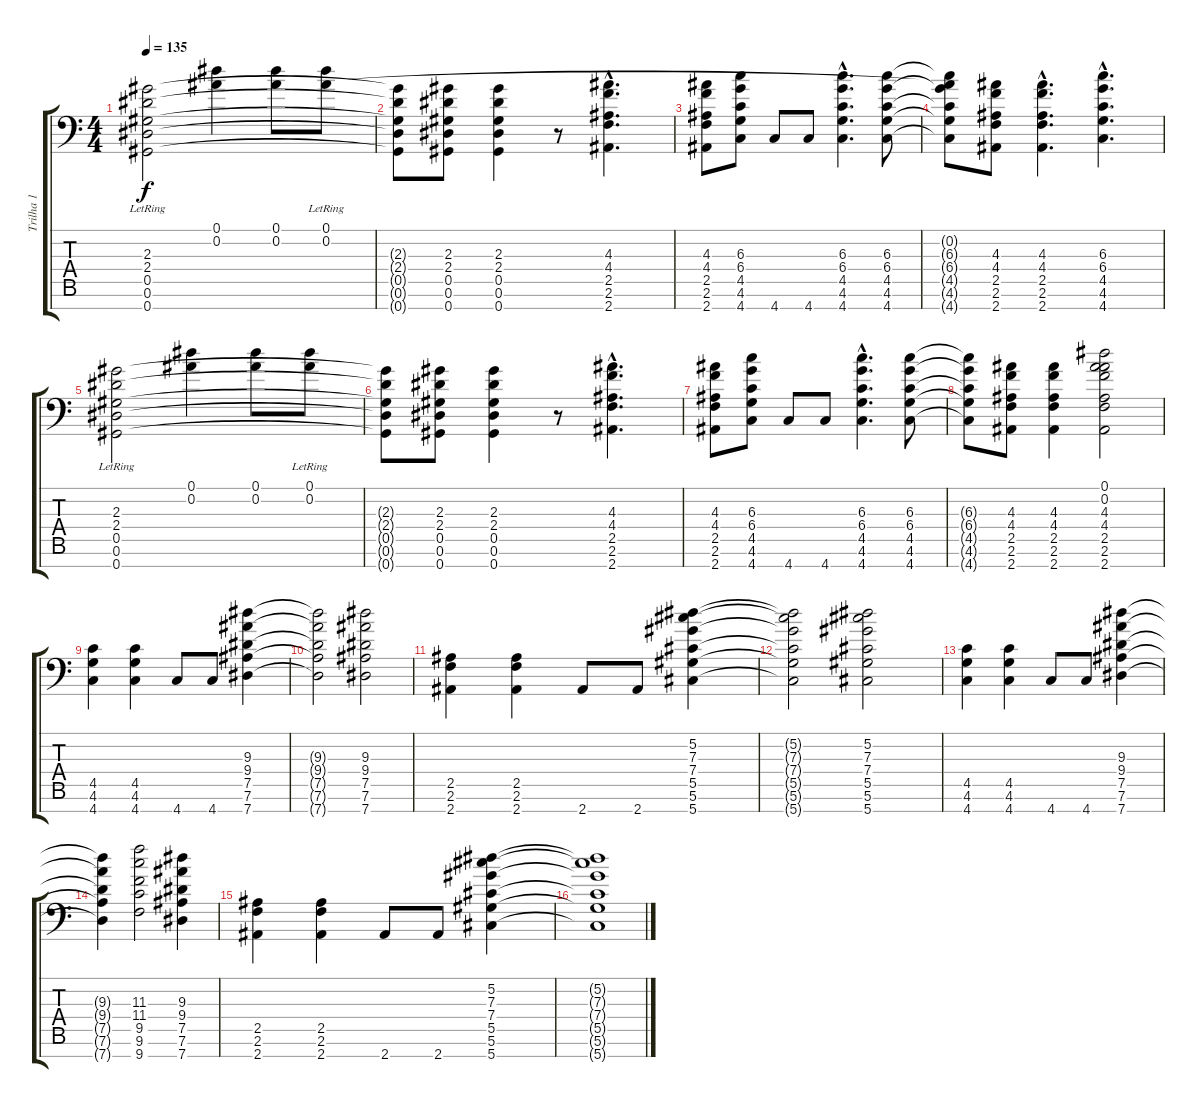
\track ("Trilha 1" "Trilha 1") {instrument overdrivenguitar}
\staff {score tabs}
\tuning (Eb4 Bb3 Gb3 Db3 Ab2 Eb2 Ab1) {hide}
\ts (4 4)
\tempo 135
\clef f4
\ks c
(2.3{lr} 2.4{lr} 0.5{lr} 0.6 0.7).2{dy f} (0.1 0.2).4 (0.1 0.2).8 (0.1{lr} 0.2{lr}).8 |
(2.3{t} 2.4{t} 0.5{t} 0.6{t} 0.7{t}).8 (2.3 2.4 0.5 0.6 0.7).8 (2.3 2.4 0.5 0.6 0.7).4 r.8 (4.3{hac} 4.4{hac} 2.5{hac} 2.6{hac} 2.7{hac}).4{d} |
(4.3 4.4 2.5 2.6 2.7).8 (6.3 6.4 4.5 4.6 4.7).8 4.7.8 4.7.8 (6.3{hac} 6.4{hac} 4.5{hac} 4.6{hac} 4.7{hac}).4{d} (6.3 6.4 4.5 4.6 4.7).8 |
(0.2{t} 6.3{t} 6.4{t} 4.5{t} 4.6{t} 4.7{t}).8 (4.3 4.4 2.5 2.6 2.7).8 (4.3{hac} 4.4{hac} 2.5{hac} 2.6{hac} 2.7{hac}).4{d} (6.3{hac} 6.4{hac} 4.5{hac} 4.6{hac} 4.7{hac}).4{d} |
(2.3{lr} 2.4{lr} 0.5{lr} 0.6 0.7).2 (0.1 0.2).4 (0.1 0.2).8 (0.1{lr} 0.2{lr}).8 |
(2.3{t} 2.4{t} 0.5{t} 0.6{t} 0.7{t}).8 (2.3 2.4 0.5 0.6 0.7).8 (2.3 2.4 0.5 0.6 0.7).4 r.8 (4.3{hac} 4.4{hac} 2.5{hac} 2.6{hac} 2.7{hac}).4{d} |
(4.3 4.4 2.5 2.6 2.7).8 (6.3 6.4 4.5 4.6 4.7).8 4.7.8 4.7.8 (6.3{hac} 6.4{hac} 4.5{hac} 4.6{hac} 4.7{hac}).4{d} (6.3 6.4 4.5 4.6 4.7).8 |
(6.3{t} 6.4{t} 4.5{t} 4.6{t} 4.7{t}).8 (4.3 4.4 2.5 2.6 2.7).8 (4.3 4.4 2.5 2.6 2.7).4 (0.1 0.2 4.3 4.4 2.5 2.6 2.7).2 |
(4.5 4.6 4.7).4 (4.5 4.6 4.7).4 4.7.8 4.7.8 (9.3 9.4 7.5 7.6 7.7).4 |
(9.3{t} 9.4{t} 7.5{t} 7.6{t} 7.7{t}).2 (9.3 9.4 7.5 7.6 7.7).2 |
(2.5 2.6 2.7).4 (2.5 2.6 2.7).4 2.7.8 2.7.8 (5.2 7.3 7.4 5.5 5.6 5.7).4 |
(5.2{t} 7.3{t} 7.4{t} 5.5{t} 5.6{t} 5.7{t}).2 (5.2 7.3 7.4 5.5 5.6 5.7).2 |
(4.5 4.6 4.7).4 (4.5 4.6 4.7).4 4.7.8 4.7.8 (9.3 9.4 7.5 7.6 7.7).4 |
(9.3{t} 9.4{t} 7.5{t} 7.6{t} 7.7{t}).4 (11.3 11.4 9.5 9.6 9.7).2 (9.3 9.4 7.5 7.6 7.7).4 |
(2.5 2.6 2.7).4 (2.5 2.6 2.7).4 2.7.8 2.7.8 (5.2 7.3 7.4 5.5 5.6 5.7).4 |
(5.2{t} 7.3{t} 7.4{t} 5.5{t} 5.6{t} 5.7{t}).1
